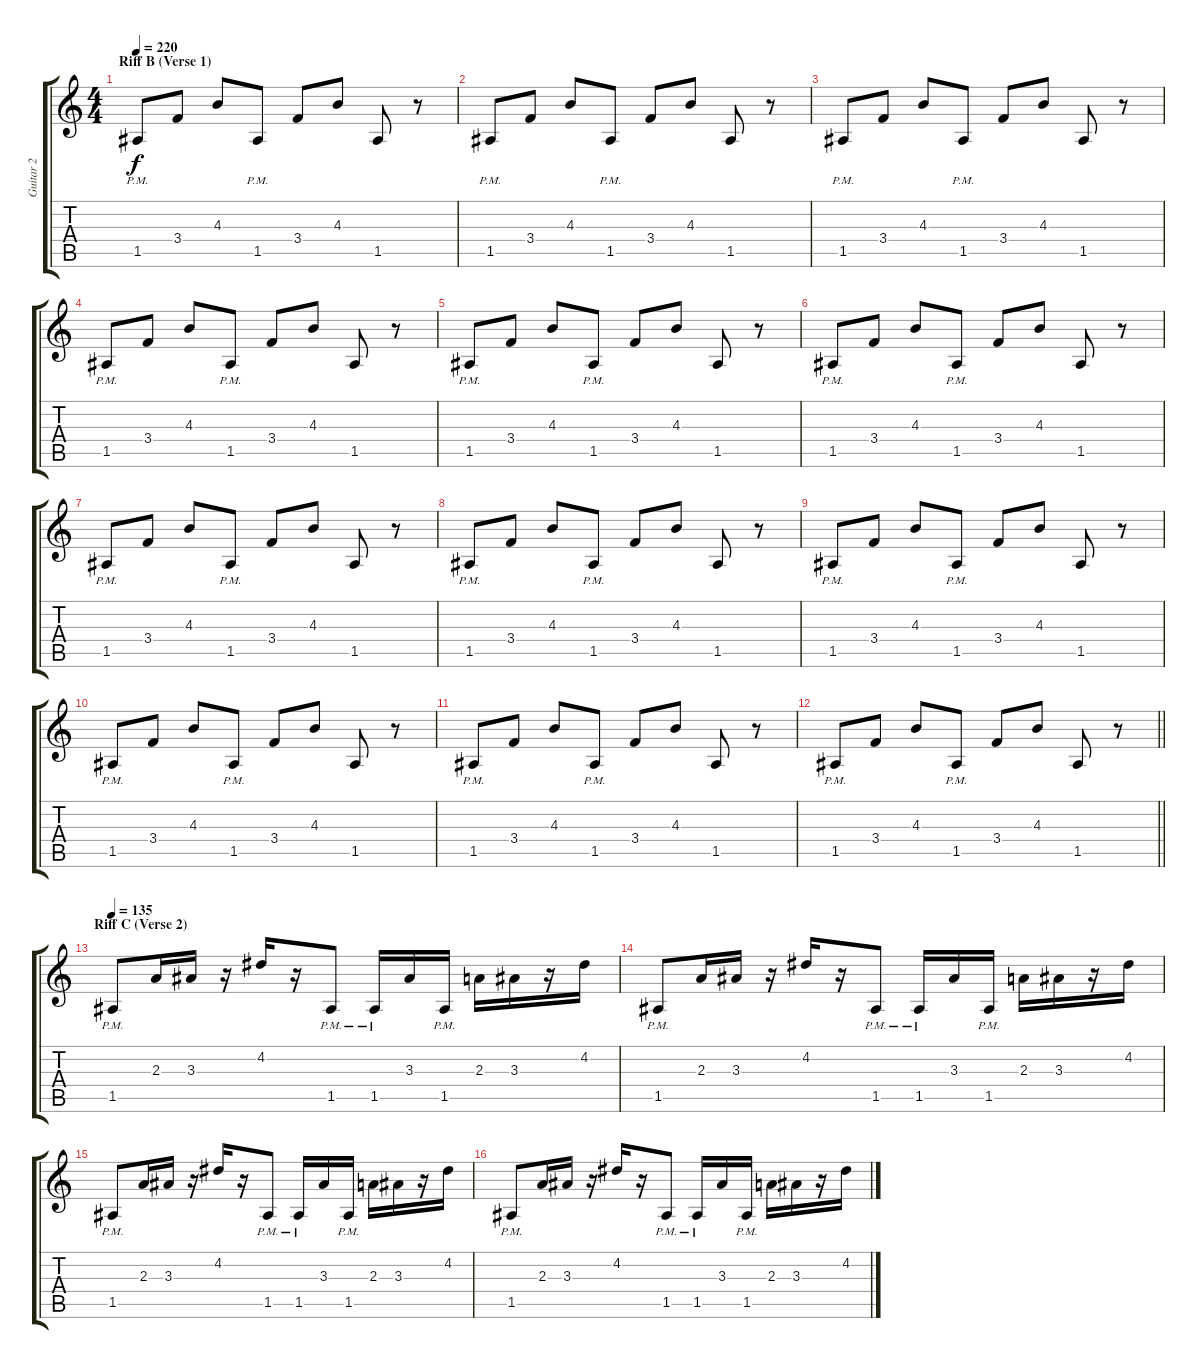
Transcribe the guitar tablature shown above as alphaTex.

\track ("Guitar 2" "Guitar 2") {instrument distortionguitar}
\staff {score tabs}
\tuning (E4 B3 G3 D3 A2 D2) {hide}
\ts (4 4)
\section ("" "Riff B (Verse 1)")
\tempo 220
\clef g2
\ks c
1.5{pm}.8{dy f} 3.4.8 4.3.8 1.5{pm}.8 3.4.8 4.3.8 1.5.8 r.8 |
1.5{pm}.8 3.4.8 4.3.8 1.5{pm}.8 3.4.8 4.3.8 1.5.8 r.8 |
1.5{pm}.8 3.4.8 4.3.8 1.5{pm}.8 3.4.8 4.3.8 1.5.8 r.8 |
1.5{pm}.8 3.4.8 4.3.8 1.5{pm}.8 3.4.8 4.3.8 1.5.8 r.8 |
1.5{pm}.8 3.4.8 4.3.8 1.5{pm}.8 3.4.8 4.3.8 1.5.8 r.8 |
1.5{pm}.8 3.4.8 4.3.8 1.5{pm}.8 3.4.8 4.3.8 1.5.8 r.8 |
1.5{pm}.8 3.4.8 4.3.8 1.5{pm}.8 3.4.8 4.3.8 1.5.8 r.8 |
1.5{pm}.8 3.4.8 4.3.8 1.5{pm}.8 3.4.8 4.3.8 1.5.8 r.8 |
1.5{pm}.8 3.4.8 4.3.8 1.5{pm}.8 3.4.8 4.3.8 1.5.8 r.8 |
1.5{pm}.8 3.4.8 4.3.8 1.5{pm}.8 3.4.8 4.3.8 1.5.8 r.8 |
1.5{pm}.8 3.4.8 4.3.8 1.5{pm}.8 3.4.8 4.3.8 1.5.8 r.8 |
\barLineRight lightlight
1.5{pm}.8 3.4.8 4.3.8 1.5{pm}.8 3.4.8 4.3.8 1.5.8 r.8 |
\section ("" "Riff C (Verse 2)")
\tempo 135
1.5{pm}.8 2.3.16 3.3.16 r.16 4.2.16 r.16 1.5{pm}.8 1.5{pm}.16 3.3.16 1.5{pm}.16 2.3.16 3.3.16 r.16 4.2.16 |
1.5{pm}.8 2.3.16 3.3.16 r.16 4.2.16 r.16 1.5{pm}.8 1.5{pm}.16 3.3.16 1.5{pm}.16 2.3.16 3.3.16 r.16 4.2.16 |
1.5{pm}.8 2.3.16 3.3.16 r.16 4.2.16 r.16 1.5{pm}.8 1.5{pm}.16 3.3.16 1.5{pm}.16 2.3.16 3.3.16 r.16 4.2.16 |
1.5{pm}.8 2.3.16 3.3.16 r.16 4.2.16 r.16 1.5{pm}.8 1.5{pm}.16 3.3.16 1.5{pm}.16 2.3.16 3.3.16 r.16 4.2.16
